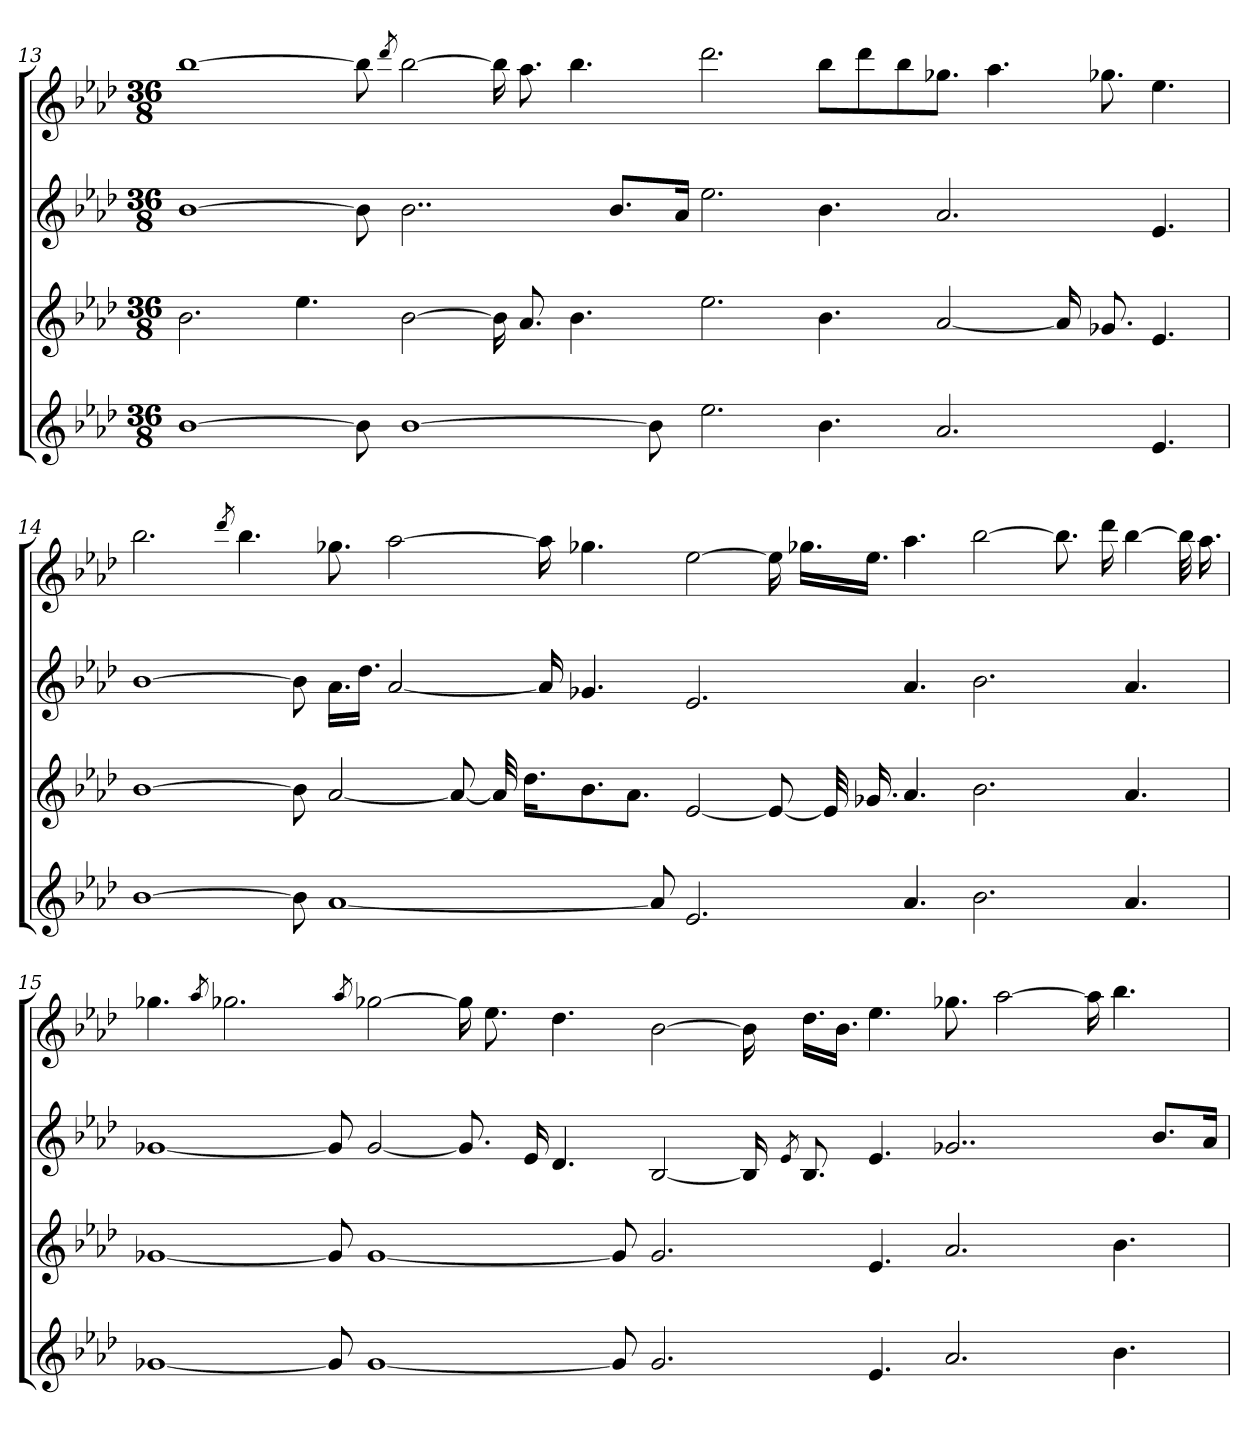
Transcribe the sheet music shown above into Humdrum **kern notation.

**kern	**kern	**kern	**kern
*part4	*part3	*part2	*part1
*staff4	*staff3	*staff2	*staff1
*clefG2	*clefG2	*clefG2	*clefG2
*k[b-e-a-d-]	*k[b-e-a-d-]	*k[b-e-a-d-]	*k[b-e-a-d-]
*M36/8	*M36/8	*M36/8	*M36/8
=13	=13	=13	=13
[1b-	2.b-	[1b-	[1bb-
.	4.ee-	.	.
8b-]	.	8b-]	8bb-]
.	.	.	8qddd-
[1b-	[2b-	2..b-	[2bb-
.	16b-]	.	16bb-]
.	8.a-	.	8.aa-
.	4.b-	.	4.bb-
.	.	8.b-/L	.
8b-]	.	.	.
.	.	16a-/Jk	.
2.ee-	2.ee-	2.ee-	2.ddd-
4.b-	4.b-	4.b-	8bb-\L
.	.	.	8ddd-\
.	.	.	8bb-\
2.a-	[2a-	2.a-	8.gg-X\J
.	.	.	4.aa-
.	16a-]	.	.
.	8.g-X	.	8.gg-X
4.e-	4.e-	4.e-	4.ee-
=14	=14	=14	=14
[1b-	[1b-	[1b-	2.bb-
.	.	.	8qddd-
.	.	.	4.bb-
8b-]	8b-]	8b-]	.
[1a-	[2a-	16.a-\LL	8.gg-X
.	.	16.dd-\JJ	.
.	.	[2a-	[2aa-
.	8a-_	.	.
.	32a-]	.	.
.	16.dd-\KL	.	.
.	.	16a-]	16aa-]
.	8.b-\	4.g-X	4.gg-X
.	8.a-\J	.	.
8a-]	.	.	.
2.e-	[2e-	2.e-	[2ee-
.	8e-_	.	16ee-]
.	.	.	16.gg-X\LL
.	32e-]	.	.
.	16.g-X	.	16.ee-\JJ
4.a-	4.a-	4.a-	4.aa-
2.b-	2.b-	2.b-	[2bb-
.	.	.	8.bb-]
.	.	.	16ddd-
4.a-	4.a-	4.a-	[4bb-
.	.	.	32bb-]
.	.	.	16.aa-
=15	=15	=15	=15
[1g-X	[1g-X	[1g-X	4.gg-X
.	.	.	8qaa-
.	.	.	2.gg-X
8g-]	8g-]	8g-]	.
.	.	.	8qaa-
[1g-	[1g-	[2g-	[2gg-X
.	.	8.g-]	16gg-]
.	.	.	8.ee-
.	.	16e-	.
.	.	4.d-	4.dd-
8g-]	8g-]	.	.
2.g-	2.g-	[2B-	[2b-
.	.	16B-]	16b-]
.	.	8qe-	.
.	.	8.B-	16.dd-\LL
.	.	.	16.b-\JJ
4.e-	4.e-	4.e-	4.ee-
2.a-	2.a-	2..g-X	8.gg-X
.	.	.	[2aa-
.	.	.	16aa-]
4.b-	4.b-	.	4.bb-
.	.	8.b-/L	.
.	.	16a-/Jk	.
=	=	=	=
*-	*-	*-	*-
